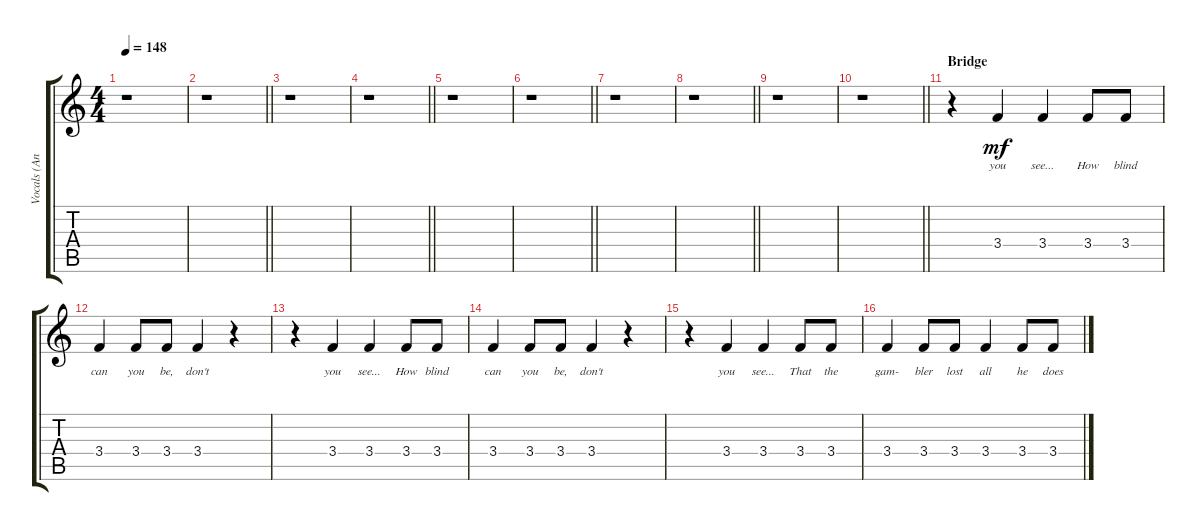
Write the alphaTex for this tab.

\track ("Vocals (Annette)" "Vocals (An") {instrument contrabass}
\staff {score tabs}
\tuning (E4 B3 G3 D3 A2 E2) {hide}
\ts (4 4)
\tempo 148
\clef g2
\ks c
r.1{dy f} |
\barLineRight lightlight
r.1 |
r.1 |
\barLineRight lightlight
r.1 |
r.1 |
\barLineRight lightlight
r.1 |
r.1 |
\barLineRight lightlight
r.1 |
r.1 |
\barLineRight lightlight
r.1 |
\section ("" "Bridge")
r.4 3.4.4{lyrics (0 "you") lyrics (1 "") lyrics (2 "") lyrics (3 "") lyrics (4 "") dy mf} 3.4.4{lyrics (0 "see...") lyrics (1 "") lyrics (2 "") lyrics (3 "") lyrics (4 "")} 3.4.8{lyrics (0 "How") lyrics (1 "") lyrics (2 "") lyrics (3 "") lyrics (4 "")} 3.4.8{lyrics (0 "blind") lyrics (1 "") lyrics (2 "") lyrics (3 "") lyrics (4 "")} |
3.4.4{lyrics (0 "can") lyrics (1 "") lyrics (2 "") lyrics (3 "") lyrics (4 "")} 3.4.8{lyrics (0 "you") lyrics (1 "") lyrics (2 "") lyrics (3 "") lyrics (4 "")} 3.4.8{lyrics (0 "be,") lyrics (1 "") lyrics (2 "") lyrics (3 "") lyrics (4 "")} 3.4.4{lyrics (0 "don't") lyrics (1 "") lyrics (2 "") lyrics (3 "") lyrics (4 "")} r.4 |
r.4 3.4.4{lyrics (0 "you") lyrics (1 "") lyrics (2 "") lyrics (3 "") lyrics (4 "")} 3.4.4{lyrics (0 "see...") lyrics (1 "") lyrics (2 "") lyrics (3 "") lyrics (4 "")} 3.4.8{lyrics (0 "How") lyrics (1 "") lyrics (2 "") lyrics (3 "") lyrics (4 "")} 3.4.8{lyrics (0 "blind") lyrics (1 "") lyrics (2 "") lyrics (3 "") lyrics (4 "")} |
3.4.4{lyrics (0 "can") lyrics (1 "") lyrics (2 "") lyrics (3 "") lyrics (4 "")} 3.4.8{lyrics (0 "you") lyrics (1 "") lyrics (2 "") lyrics (3 "") lyrics (4 "")} 3.4.8{lyrics (0 "be,") lyrics (1 "") lyrics (2 "") lyrics (3 "") lyrics (4 "")} 3.4.4{lyrics (0 "don't") lyrics (1 "") lyrics (2 "") lyrics (3 "") lyrics (4 "")} r.4 |
r.4 3.4.4{lyrics (0 "you") lyrics (1 "") lyrics (2 "") lyrics (3 "") lyrics (4 "")} 3.4.4{lyrics (0 "see...") lyrics (1 "") lyrics (2 "") lyrics (3 "") lyrics (4 "")} 3.4.8{lyrics (0 "That") lyrics (1 "") lyrics (2 "") lyrics (3 "") lyrics (4 "")} 3.4.8{lyrics (0 "the") lyrics (1 "") lyrics (2 "") lyrics (3 "") lyrics (4 "")} |
3.4.4{lyrics (0 "gam-") lyrics (1 "") lyrics (2 "") lyrics (3 "") lyrics (4 "")} 3.4.8{lyrics (0 "bler") lyrics (1 "") lyrics (2 "") lyrics (3 "") lyrics (4 "")} 3.4.8{lyrics (0 "lost") lyrics (1 "") lyrics (2 "") lyrics (3 "") lyrics (4 "")} 3.4.4{lyrics (0 "all") lyrics (1 "") lyrics (2 "") lyrics (3 "") lyrics (4 "")} 3.4.8{lyrics (0 "he") lyrics (1 "") lyrics (2 "") lyrics (3 "") lyrics (4 "")} 3.4.8{lyrics (0 "does") lyrics (1 "") lyrics (2 "") lyrics (3 "") lyrics (4 "")}
